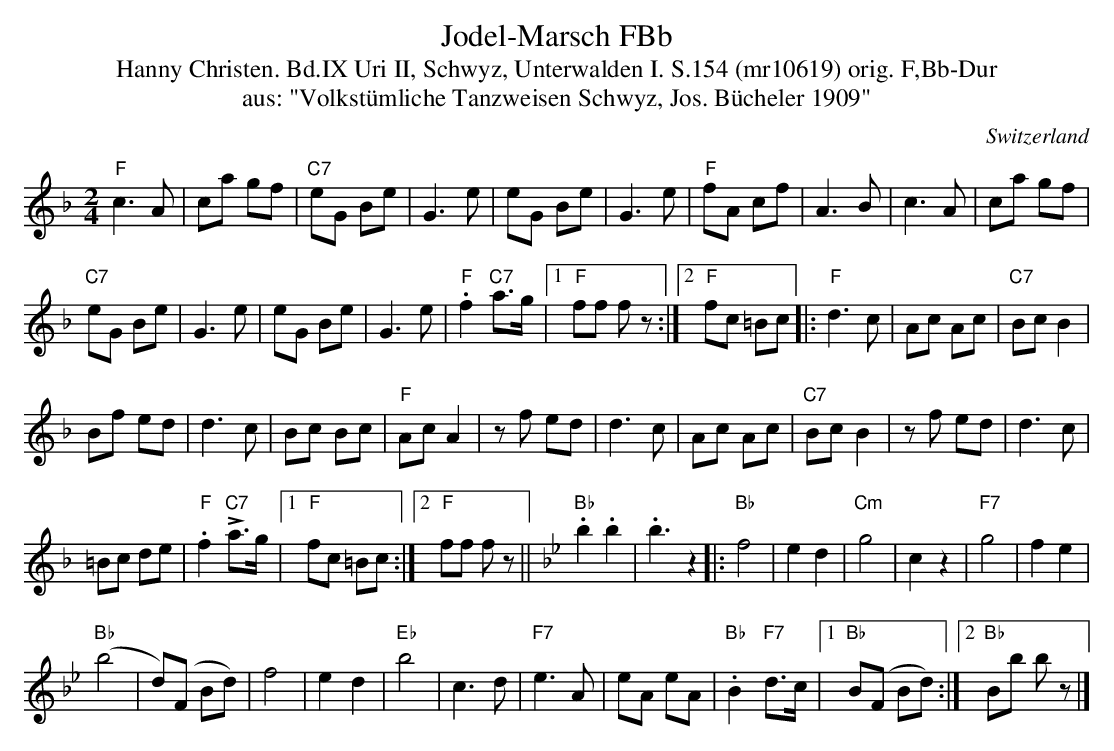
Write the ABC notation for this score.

X:1
T: Jodel-Marsch FBb
T:Hanny Christen. Bd.IX Uri II, Schwyz, Unterwalden I. S.154 (mr10619) orig. F,Bb-Dur
T: aus: "Volkst\"umliche Tanzweisen Schwyz, Jos. B\"ucheler 1909"
M:2/4
L:1/8
O:Switzerland
K:F major
"F"c3A | ca gf | "C7"eG Be | G3e | eG Be | G3 e | "F"fA cf | A3B | c3A | ca gf |
"C7"eG Be | G3e | eG Be | G3e | "F".f2 "C7"a>g |1 "F"ff fz :|2 "F"fc =Bc |: "F"d3c | Ac Ac | "C7"Bc B2 |
Bf ed | d3 c | Bc Bc | "F"Ac A2 | zf ed | d3c | Ac Ac | "C7"Bc B2 | zf ed | d3c |
=Bc de | "F".f2 "C7"La>g |1 "F"fc =Bc :|2 "F"ff fz || [K:Bb] "Bb".b2.b2 | .b3 z2 |: "Bb"f4 | e2d2 | "Cm"g4 | c2z2 | "F7"g4 | f2e2 |
("Bb"b4 | d)(F Bd) | f4 | e2d2 | "Eb"b4 | c3d | "F7"e3A | eA eA | "Bb".B2 "F7"d>c |1 "Bb"B(F Bd) :|2 "Bb"Bb bz |]
